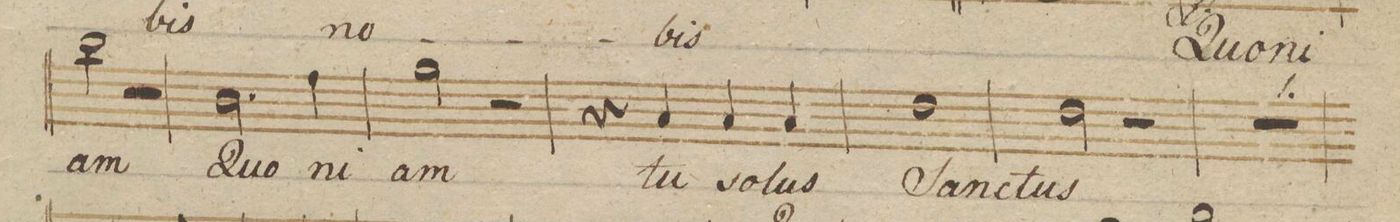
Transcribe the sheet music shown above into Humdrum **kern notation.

**kern	**text	**dynam
*I"Basso.	*	*
*clefF4	*	*
*k[b-]	*	*
*met(c)	*	*
*M4/4	*	*
2d\	-am	.
2r	.	.
=132	=132	=132
2.D\	quo-	.
4A\	-ni-	.
=133	=133	=133
2B-\	-am	.
2r	.	.
=134	=134	=134
4r	.	.
4C/	tu	.
4C/	so-	.
4C/	-lus	.
=135	=135	=135
1F	Sanc-	.
=136	=136	=136
2F\	-tus	.
2r	.	.
=137	=137	=137
1r	.	.
=138	=138	=138
*-	*-	*-
